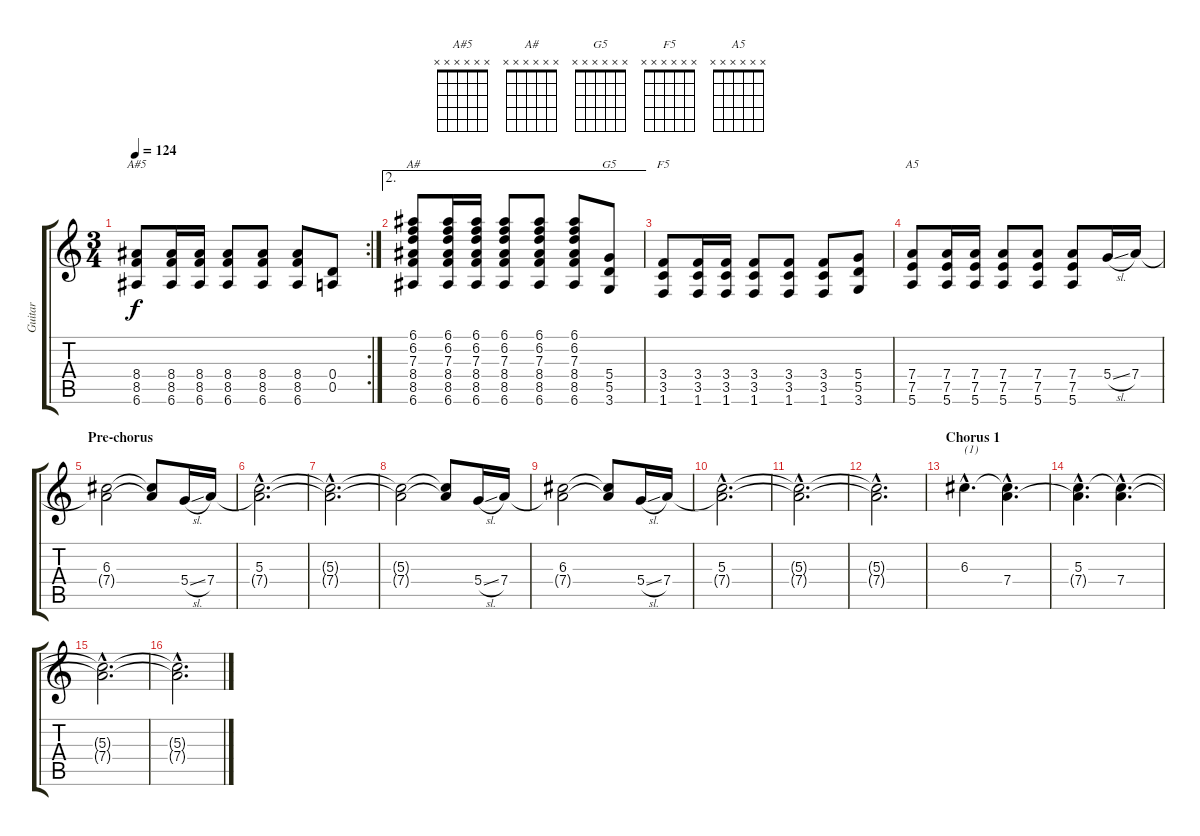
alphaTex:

\track ("Guitar" "Guitar") {instrument distortionguitar}
\staff {score tabs}
\tuning (E4 B3 G3 D3 A2 E2) {hide}
\chord ("A#5" x x x x x x)
\chord ("A#" x x x x x x)
\chord ("G5" x x x x x x)
\chord ("F5" x x x x x x)
\chord ("A5" x x x x x x)
\rc 2
\ts (3 4)
\tempo 124
\clef g2
\ks c
(8.4 8.5 6.6).8{ch "A#5" dy f} (8.4 8.5 6.6).16 (8.4 8.5 6.6).16 (8.4 8.5 6.6).8 (8.4 8.5 6.6).8 (8.4 8.5 6.6).8 (0.4 0.5).8 |
\ae 2
(6.1 6.2 7.3 8.4 8.5 6.6).8{ch "A#"} (6.1 6.2 7.3 8.4 8.5 6.6).16 (6.1 6.2 7.3 8.4 8.5 6.6).16 (6.1 6.2 7.3 8.4 8.5 6.6).8 (6.1 6.2 7.3 8.4 8.5 6.6).8 (6.1 6.2 7.3 8.4 8.5 6.6).8 (5.4 5.5 3.6).8{ch "G5"} |
(3.4 3.5 1.6).8{ch "F5"} (3.4 3.5 1.6).16 (3.4 3.5 1.6).16 (3.4 3.5 1.6).8 (3.4 3.5 1.6).8 (3.4 3.5 1.6).8 (5.4 5.5 3.6).8 |
(7.4 7.5 5.6).8{ch "A5"} (7.4 7.5 5.6).16 (7.4 7.5 5.6).16 (7.4 7.5 5.6).8 (7.4 7.5 5.6).8 (7.4 7.5 5.6).8 5.4{sl}.16 7.4.16 |
\section ("" "Pre-chorus")
(6.3 7.4{t}).2 (6.3{t} 7.4{t}).8 5.4{sl}.16 7.4.16 |
(5.3{hac} 7.4{hac t}).2{d} |
(5.3{hac t} 7.4{hac t}).2{d} |
(5.3{t} 7.4{t}).2 (5.3{t} 7.4{t}).8 5.4{sl}.16 7.4.16 |
(6.3 7.4{t}).2 (6.3{t} 7.4{t}).8 5.4{sl}.16 7.4.16 |
(5.3{hac} 7.4{hac t}).2{d} |
(5.3{hac t} 7.4{hac t}).2{d} |
(5.3{hac t} 7.4{hac t}).2{d} |
\section ("" "Chorus 1")
6.3{hac}.4{d txt "(1)"} (6.3{hac t} 7.4{hac}).4{d} |
(5.3{hac} 7.4{hac t}).4{d} (5.3{hac t} 7.4{hac}).4{d} |
(5.3{hac t} 7.4{hac t}).2{d} |
(5.3{hac t} 7.4{hac t}).2{d}
